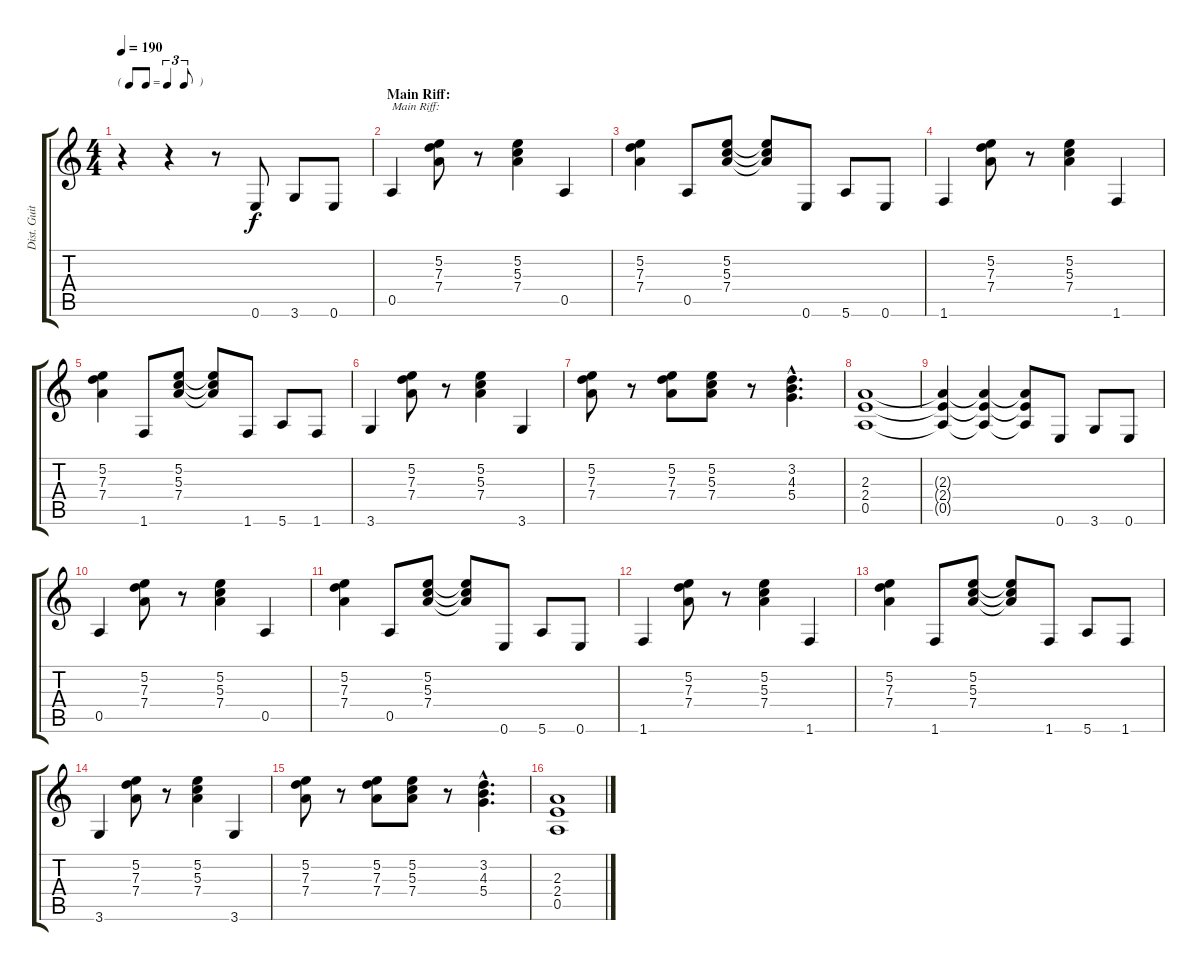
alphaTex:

\track ("Dist. Guitar 2" "Dist. Guit") {instrument overdrivenguitar}
\staff {score tabs}
\tuning (E4 B3 G3 D3 A2 E2) {hide}
\ts (4 4)
\tf triplet8th
\tempo 190
\clef g2
\ks c
r.4{dy f} r.4 r.8 0.6.8 3.6.8 0.6.8 |
\section ("" "Main Riff:")
0.5.4{txt "Main Riff:"} (5.2 7.3 7.4).8 r.8 (5.2 5.3 7.4).4 0.5.4 |
(5.2 7.3 7.4).4 0.5.8 (5.2 5.3 7.4).8 (5.2{t} 5.3{t} 7.4{t}).8 0.6.8 5.6.8 0.6.8 |
1.6.4 (5.2 7.3 7.4).8 r.8 (5.2 5.3 7.4).4 1.6.4 |
(5.2 7.3 7.4).4 1.6.8 (5.2 5.3 7.4).8 (5.2{t} 5.3{t} 7.4{t}).8 1.6.8 5.6.8 1.6.8 |
3.6.4 (5.2 7.3 7.4).8 r.8 (5.2 5.3 7.4).4 3.6.4 |
(5.2 7.3 7.4).8 r.8 (5.2 7.3 7.4).8 (5.2 5.3 7.4).8 r.8 (3.2{hac} 4.3{hac} 5.4{hac}).4{d} |
(2.3 2.4 0.5).1 |
(2.3{t} 2.4{t} 0.5{t}).4 (2.3{t} 2.4{t} 0.5{t}).4 (2.3{t} 2.4{t} 0.5{t}).8 0.6.8 3.6.8 0.6.8 |
0.5.4 (5.2 7.3 7.4).8 r.8 (5.2 5.3 7.4).4 0.5.4 |
(5.2 7.3 7.4).4 0.5.8 (5.2 5.3 7.4).8 (5.2{t} 5.3{t} 7.4{t}).8 0.6.8 5.6.8 0.6.8 |
1.6.4 (5.2 7.3 7.4).8 r.8 (5.2 5.3 7.4).4 1.6.4 |
(5.2 7.3 7.4).4 1.6.8 (5.2 5.3 7.4).8 (5.2{t} 5.3{t} 7.4{t}).8 1.6.8 5.6.8 1.6.8 |
3.6.4 (5.2 7.3 7.4).8 r.8 (5.2 5.3 7.4).4 3.6.4 |
(5.2 7.3 7.4).8 r.8 (5.2 7.3 7.4).8 (5.2 5.3 7.4).8 r.8 (3.2{hac} 4.3{hac} 5.4{hac}).4{d} |
(2.3 2.4 0.5).1
